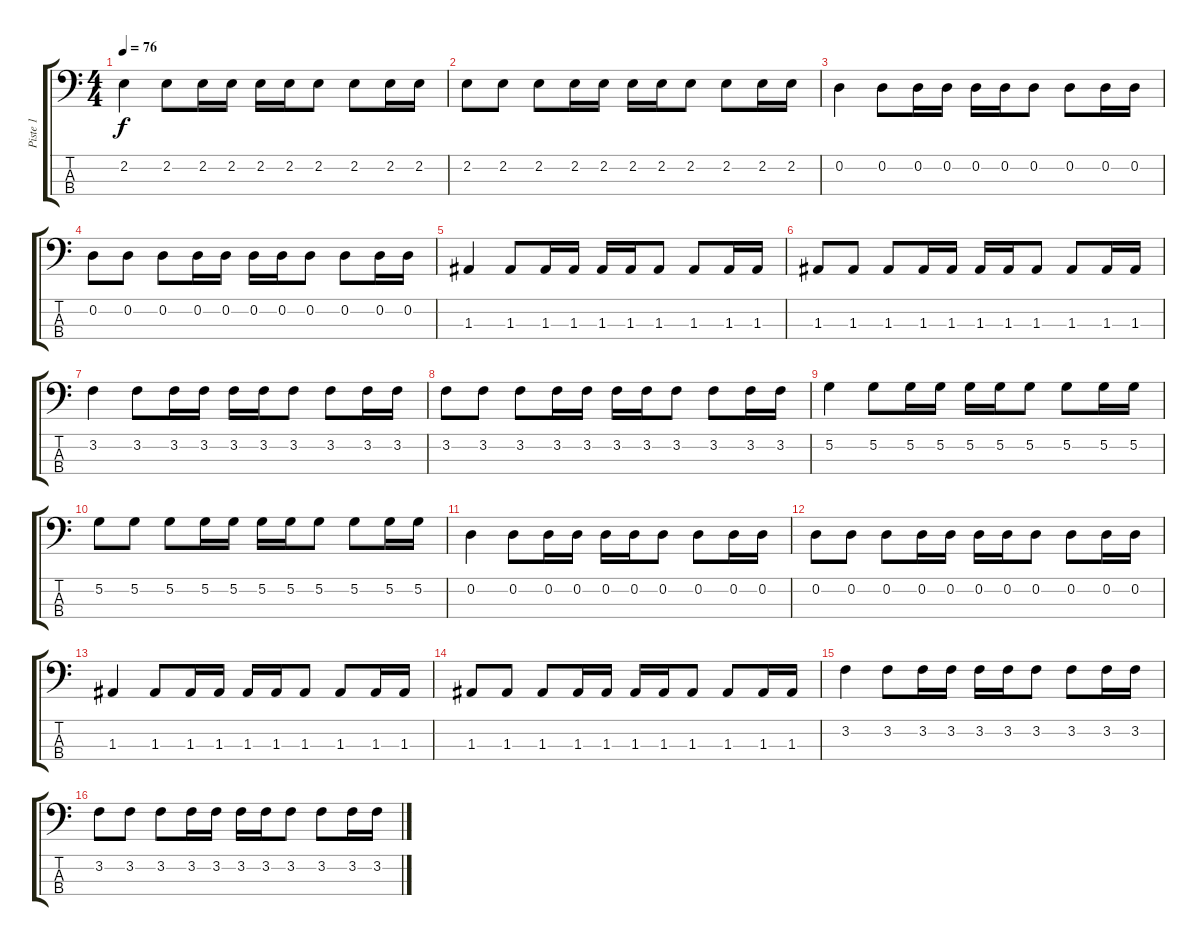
\track ("Piste 1" "Piste 1") {instrument acousticbass}
\staff {score tabs}
\tuning (G2 D2 A1 E1) {hide}
\ts (4 4)
\tempo 76
\clef f4
\ks c
2.2.4{dy f} 2.2.8 2.2.16 2.2.16 2.2.16 2.2.16 2.2.8 2.2.8 2.2.16 2.2.16 |
2.2.8 2.2.8 2.2.8 2.2.16 2.2.16 2.2.16 2.2.16 2.2.8 2.2.8 2.2.16 2.2.16 |
0.2.4{volume 11} 0.2.8 0.2.16 0.2.16 0.2.16 0.2.16 0.2.8 0.2.8 0.2.16 0.2.16 |
0.2.8 0.2.8 0.2.8 0.2.16 0.2.16 0.2.16 0.2.16 0.2.8 0.2.8 0.2.16 0.2.16 |
1.3.4 1.3.8 1.3.16 1.3.16 1.3.16 1.3.16 1.3.8 1.3.8 1.3.16 1.3.16 |
1.3.8 1.3.8 1.3.8 1.3.16 1.3.16 1.3.16 1.3.16 1.3.8 1.3.8 1.3.16 1.3.16 |
3.2.4 3.2.8 3.2.16 3.2.16 3.2.16 3.2.16 3.2.8 3.2.8 3.2.16 3.2.16 |
3.2.8 3.2.8 3.2.8 3.2.16 3.2.16 3.2.16 3.2.16 3.2.8 3.2.8 3.2.16 3.2.16 |
5.2.4 5.2.8 5.2.16 5.2.16 5.2.16 5.2.16 5.2.8 5.2.8 5.2.16 5.2.16 |
5.2.8 5.2.8 5.2.8 5.2.16 5.2.16 5.2.16 5.2.16 5.2.8 5.2.8 5.2.16 5.2.16 |
0.2.4 0.2.8 0.2.16 0.2.16 0.2.16 0.2.16 0.2.8 0.2.8 0.2.16 0.2.16 |
0.2.8 0.2.8 0.2.8 0.2.16 0.2.16 0.2.16 0.2.16 0.2.8 0.2.8 0.2.16 0.2.16 |
1.3.4 1.3.8 1.3.16 1.3.16 1.3.16 1.3.16 1.3.8 1.3.8 1.3.16 1.3.16 |
1.3.8 1.3.8 1.3.8 1.3.16 1.3.16 1.3.16 1.3.16 1.3.8 1.3.8 1.3.16 1.3.16 |
3.2.4 3.2.8 3.2.16 3.2.16 3.2.16 3.2.16 3.2.8 3.2.8 3.2.16 3.2.16 |
3.2.8 3.2.8 3.2.8 3.2.16 3.2.16 3.2.16 3.2.16 3.2.8 3.2.8 3.2.16 3.2.16
